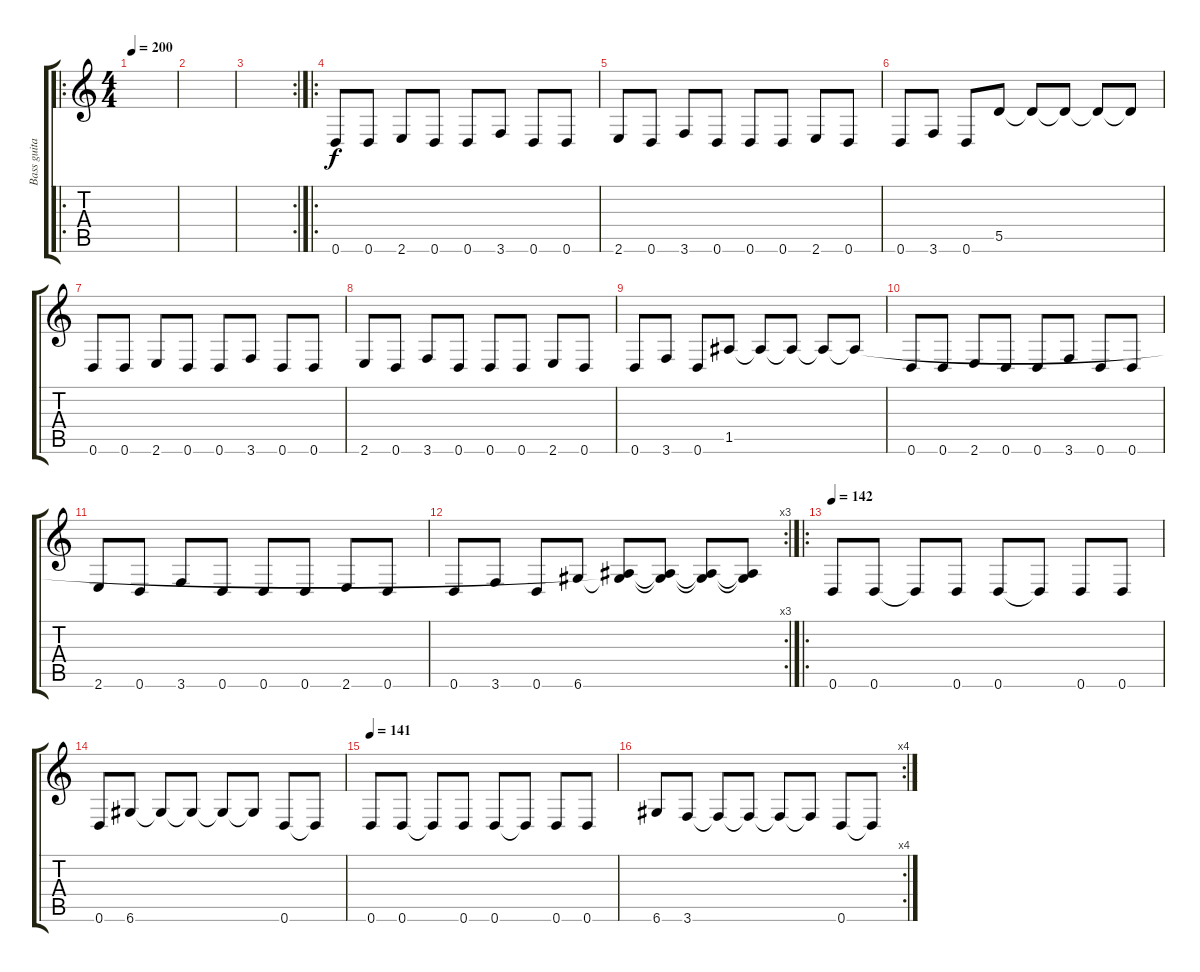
\track ("Bass guitar" "Bass guita") {instrument electricbassfinger}
\staff {score tabs}
\tuning (E4 B3 G3 D3 A2 D2) {hide}
\ro
\ts (4 4)
\tempo 200
\clef g2
\ks c
|
|
\rc 2
|
\ro
0.6.8 0.6.8 2.6.8 0.6.8 0.6.8 3.6.8 0.6.8 0.6.8 |
2.6.8 0.6.8 3.6.8 0.6.8 0.6.8 0.6.8 2.6.8 0.6.8 |
0.6.8 3.6.8 0.6.8 5.5.8 5.5{t}.8 5.5{t}.8 5.5{t}.8 5.5{t}.8 |
0.6.8 0.6.8 2.6.8 0.6.8 0.6.8 3.6.8 0.6.8 0.6.8 |
2.6.8 0.6.8 3.6.8 0.6.8 0.6.8 0.6.8 2.6.8 0.6.8 |
0.6.8 3.6.8 0.6.8 1.5.8 1.5{t}.8 1.5{t}.8 1.5{t}.8 1.5{t}.8 |
0.6.8 0.6.8 2.6.8 0.6.8 0.6.8 3.6.8 0.6.8 0.6.8 |
2.6.8 0.6.8 3.6.8 0.6.8 0.6.8 0.6.8 2.6.8 0.6.8 |
\rc 3
0.6.8 3.6.8 0.6.8 6.6.8 (1.5{t} 6.6{t}).8 (1.5{t} 6.6{t}).8 (1.5{t} 6.6{t}).8 (1.5{t} 6.6{t}).8 |
\ro
\tempo 142
0.6.8 0.6.8 0.6{t}.8 0.6.8 0.6.8 0.6{t}.8 0.6.8 0.6.8 |
0.6.8 6.6.8 6.6{t}.8 6.6{t}.8 6.6{t}.8 6.6{t}.8 0.6.8 0.6{t}.8 |
\tempo 141
0.6.8 0.6.8 0.6{t}.8 0.6.8 0.6.8 0.6{t}.8 0.6.8 0.6.8 |
\rc 4
6.6.8 3.6.8 3.6{t}.8 3.6{t}.8 3.6{t}.8 3.6{t}.8 0.6.8 0.6{t}.8
